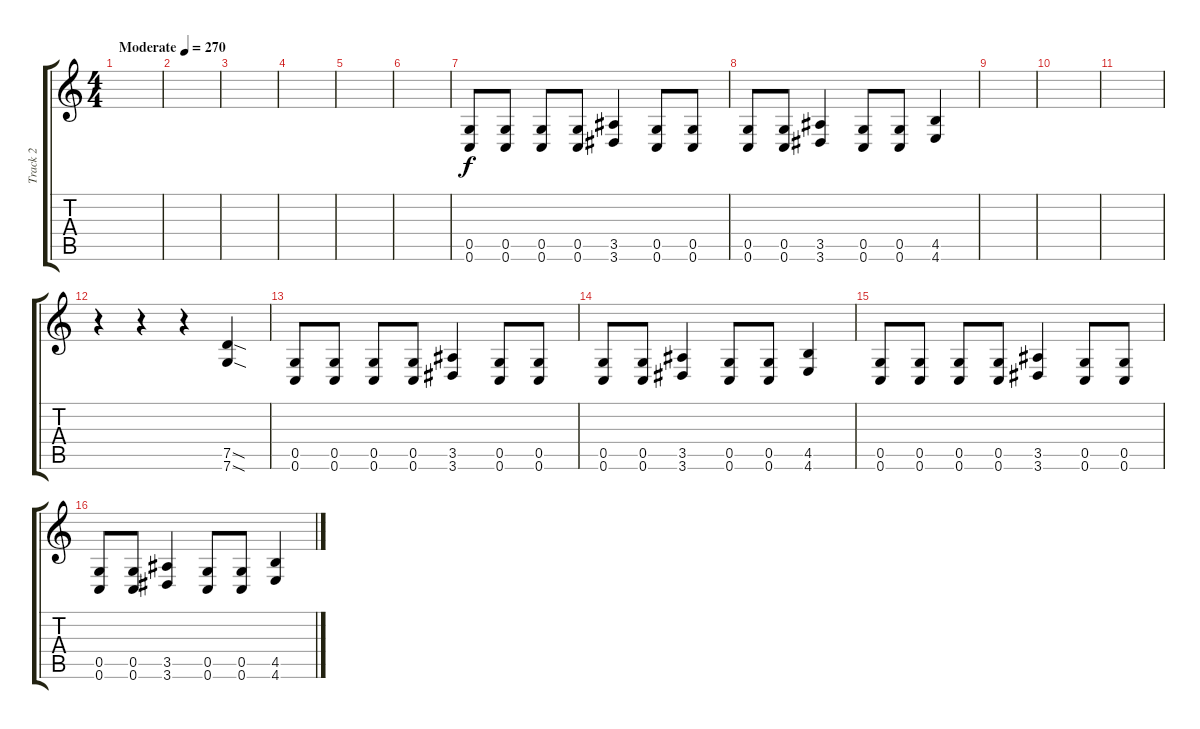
\track ("Track 2" "Track 2") {instrument distortionguitar}
\staff {score tabs}
\tuning (D4 A3 F3 C3 G2 C2) {hide}
\ts (4 4)
\tempo (270 "Moderate")
\clef g2
\ks c
|
|
|
|
|
|
(0.5 0.6).8 (0.5 0.6).8 (0.5 0.6).8 (0.5 0.6).8 (3.5 3.6).4 (0.5 0.6).8 (0.5 0.6).8 |
(0.5 0.6).8 (0.5 0.6).8 (3.5 3.6).4 (0.5 0.6).8 (0.5 0.6).8 (4.5 4.6).4 |
|
|
|
r.4 r.4 r.4 (7.5{sod} 7.6{sod}).4 |
(0.5 0.6).8 (0.5 0.6).8 (0.5 0.6).8 (0.5 0.6).8 (3.5 3.6).4 (0.5 0.6).8 (0.5 0.6).8 |
(0.5 0.6).8 (0.5 0.6).8 (3.5 3.6).4 (0.5 0.6).8 (0.5 0.6).8 (4.5 4.6).4 |
(0.5 0.6).8 (0.5 0.6).8 (0.5 0.6).8 (0.5 0.6).8 (3.5 3.6).4 (0.5 0.6).8 (0.5 0.6).8 |
(0.5 0.6).8 (0.5 0.6).8 (3.5 3.6).4 (0.5 0.6).8 (0.5 0.6).8 (4.5 4.6).4
